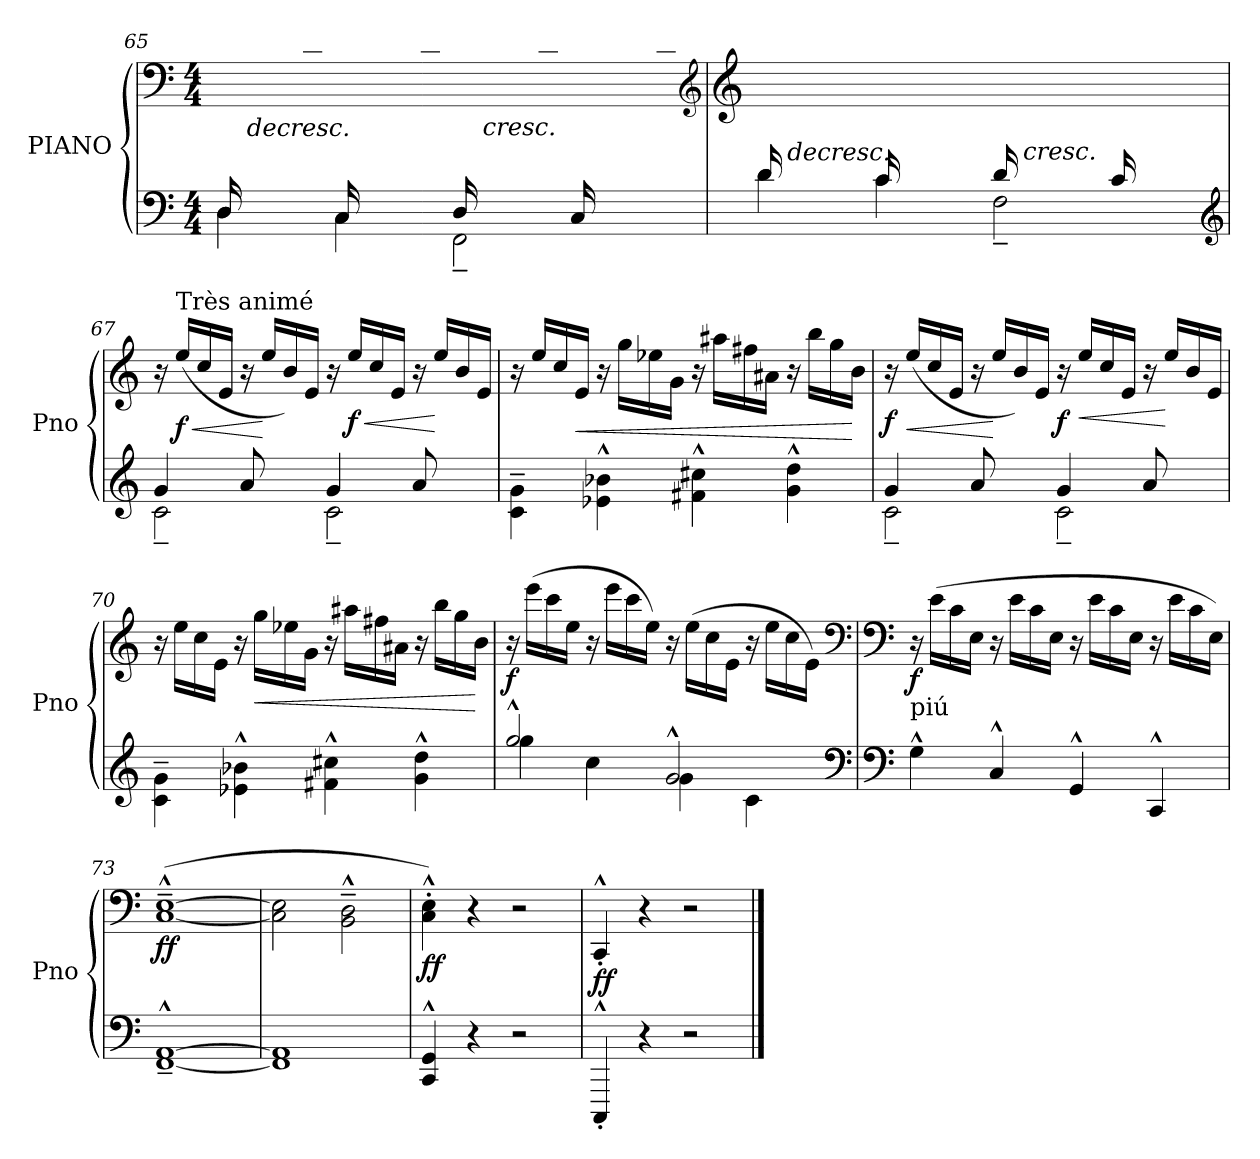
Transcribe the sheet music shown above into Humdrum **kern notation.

**kern	**kern	**dynam
*part1	*part1	*part1
*staff2	*staff1	*staff1/2
*I"PIANO	*	*
*I'Pno	*	*
*clefF4	*clefF4	*
*k[]	*k[]	*
*C:	*C:	*
*M4/4	*M4/4	*
=65	=65	=65
*^	*	*
(16D/LL	4D\	16ryy	.
!	!	!	!LO:HP:b
8.ryy	.	16E\	>
.	.	16G\	.
.	.	16d\JJ	.
16C/LL	4C\	16ryy	.
8.ryy	.	16E\	.
.	.	16G\	.
.	.	16c\JJ)	.
(16D/LL	2FF~\	16ryy	.
!	!	!	!LO:HP:b
8.ryy	.	16F\	<
.	.	16A\	.
.	.	16d\JJ	]
16C/LL	.	16ryy	.
8.ryy	.	16F\	.
.	.	16A\	.
.	.	16c\JJ)	.
*	*	*clefG2	*
!!LO:LB:g=z
=66	=66	=66	=66
*	*	*clefG2	*
(16d/LL	4d\	16ryy	.
!	!	!	!LO:HP:b
8.ryy	.	16e\	>
.	.	16g\	.
.	.	16dd\JJ	[
16c/LL	4c\	16ryy	.
8.ryy	.	16e\	.
.	.	16g\	.
.	.	16cc\JJ)	.
(16d/LL	2F~\	16ryy	.
!	!	!	!LO:HP:b
8.ryy	.	16f\	<
.	.	16a\	.
.	.	16dd\JJ	]
16c/LL	.	16ryy	.
8.ryy	.	16f\	.
.	.	16a\	.
.	.	16cc\JJ)	.
*clefG2	*	*	*
=67	=67	=67	=67
*	*	*^	*
(4g/	2c~\	16r	4.ryy	.
!	!	!LO:TX:a:t=Très animé	!	!
!	!	!	!	!LO:HP:b
!	!	!	!	!LO:DY:n=1:b
.	.	(16ee/LL	.	< f
.	.	16cc/	.	.
.	.	16e/JJ	.	.
8a/L	.	16r	.	.
.	.	16ee/LL	.	[
8ryy	.	16b/	8b\J)	.
.	.	16e/JJ	.	.
(4g/	2c~\	16r	4.ryy	.
!	!	!	!	!LO:HP:b
!	!	!	!	!LO:DY:n=2:b
.	.	16ee/LL	.	< f
.	.	16cc/	.	.
.	.	16e/JJ	.	.
8a/L	.	16r	.	.
.	.	16ee/LL	.	[
8ryy	.	16b/	8b\J)	.
.	.	16e/JJ	.	.
*v	*v	*	*	*
*	*v	*v	*
=68	=68	=68
4c\~ 4g\~	16r	.
.	16ee/LL	.
.	16cc/	.
!	!	!LO:HP:b
.	16e/JJ	<
4e-X\^^ 4b-X\^^	16r	.
.	16gg\LL	.
.	16ee-X\	.
.	16g\JJ	.
4f#X\^^ 4cc#X\^^	16r	.
.	16aa#X\LL	.
.	16ff#X\	.
.	16a#X\JJ	.
4g\^^ 4dd\^^	16r	.
.	16bb\LL	.
.	16gg\	.
.	16b\JJ)	[
!!LO:LB:g=z
=69	=69	=69
*^	*^	*
!	!	!	!	!LO:DY:b
(4g/	2c~\	16r	4.ryy	f
!	!	!	!	!LO:HP:b
.	.	(16ee/LL	.	<
.	.	16cc/	.	.
.	.	16e/JJ	.	.
8a/L	.	16r	.	.
.	.	16ee/LL	.	[
8ryy	.	16b/	8b\J)	.
.	.	16e/JJ	.	.
!	!	!	!	!LO:DY:b
(4g/	2c~\	16r	4.ryy	f
!	!	!	!	!LO:HP:b
.	.	16ee/LL	.	<
.	.	16cc/	.	.
.	.	16e/JJ	.	.
8a/L	.	16r	.	.
.	.	16ee/LL	.	[
8ryy	.	16b/	8b\J)	.
.	.	16e/JJ	.	.
*v	*v	*	*	*
*	*v	*v	*
=70	=70	=70
4c\~ 4g\~	16r	.
.	16ee\LL	.
.	16cc\	.
.	16e\JJ	.
4e-X\^^ 4b-X\^^	16r	.
!	!	!LO:HP:b
.	16gg\LL	<
.	16ee-X\	.
.	16g\JJ	.
4f#X\^^ 4cc#X\^^	16r	.
.	16aa#X\LL	.
.	16ff#X\	.
.	16a#X\JJ	.
4g\^^ 4dd\^^	16r	.
.	16bb\LL	.
.	16gg\	.
.	16b\JJ)	[
=71	=71	=71
*^	*	*
!	!	!	!LO:DY:b
2gg^^/	4gg\	16r	f
.	.	(16eee\LL	.
.	.	16ccc\	.
.	.	16ee\JJ	.
.	4cc\	16r	.
.	.	16eee\LL	.
.	.	16ccc\	.
.	.	16ee\JJ)	.
2g^^/	4g\	16r	.
.	.	(16ee\LL	.
.	.	16cc\	.
.	.	16e\JJ	.
.	4c\	16r	.
.	.	16ee\LL	.
.	.	16cc\	.
.	.	16e\JJ)	.
*v	*v	*	*
*clefF4	*clefF4	*
!!LO:LB:g=z
=72	=72	=72
*clefF4	*clefF4	*
!	!LO:TX:b:t=piú	!
!	!	!LO:DY:b
4G^^\	16r	f
.	(16e\LL	.
.	16c\	.
.	16E\JJ	.
4C^^/	16r	.
.	16e\LL	.
.	16c\	.
.	16E\JJ	.
4GG^^/	16r	.
.	16e\LL	.
.	16c\	.
.	16E\JJ	.
4CC^^/	16r	.
.	16e\LL	.
.	16c\	.
.	16E\JJ)	[
=73	=73	=73
!	!	!LO:DY:b
[1FF~^^ [1AA~^^	([1C~^^ [1E~^^	ff
=74	=74	=74
1FF] 1AA]	2C\] 2E\]	.
.	2BB\~^^ 2D\~^^	.
=75	=75	=75
!	!	!LO:DY:b
4CC/^^ 4GG/^^	4C\'^^ 4E\'^^)	ff
4r	4r	.
2r	2r	.
=76	=76	=76
!	!	!LO:DY:b
4CCC'^^/	4CC'^^/	ff
4r	4r	.
2r	2r	.
==	==	==
*-	*-	*-
